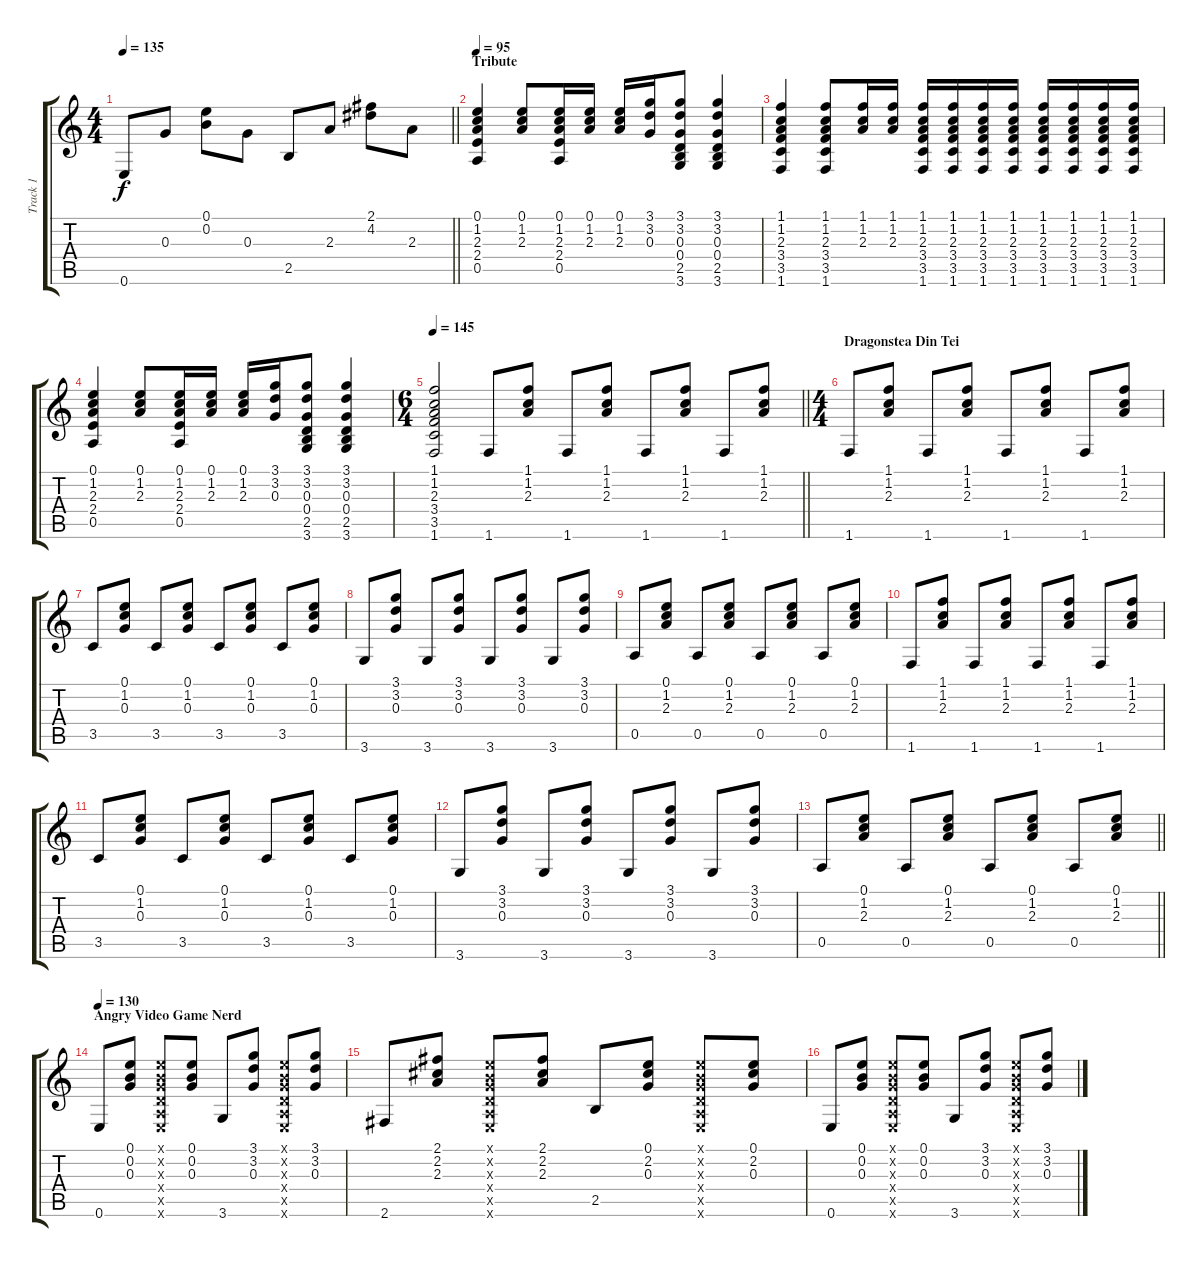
\track ("Track 1" "Track 1") {instrument acousticguitarsteel}
\staff {score tabs}
\tuning (E4 B3 G3 D3 A2 E2) {hide}
\ts (4 4)
\tempo 135
\clef g2
\barLineRight lightlight
\ks c
0.6.8{dy f} 0.3.8 (0.1 0.2).8 0.3.8 2.5.8 2.3.8 (2.1 4.2).8 2.3.8 |
\section ("" "Tribute")
\tempo 95
(0.1 1.2 2.3 2.4 0.5).4 (0.1 1.2 2.3).8 (0.1 1.2 2.3 2.4 0.5).16 (0.1 1.2 2.3).16 (0.1 1.2 2.3).16 (3.1 3.2 0.3).16 (3.1 3.2 0.3 0.4 2.5 3.6).8 (3.1 3.2 0.3 0.4 2.5 3.6).4 |
(1.1 1.2 2.3 3.4 3.5 1.6).4 (1.1 1.2 2.3 3.4 3.5 1.6).8 (1.1 1.2 2.3).16 (1.1 1.2 2.3).16 (1.1 1.2 2.3 3.4 3.5 1.6).16 (1.1 1.2 2.3 3.4 3.5 1.6).16 (1.1 1.2 2.3 3.4 3.5 1.6).16 (1.1 1.2 2.3 3.4 3.5 1.6).16 (1.1 1.2 2.3 3.4 3.5 1.6).16 (1.1 1.2 2.3 3.4 3.5 1.6).16 (1.1 1.2 2.3 3.4 3.5 1.6).16 (1.1 1.2 2.3 3.4 3.5 1.6).16 |
(0.1 1.2 2.3 2.4 0.5).4 (0.1 1.2 2.3).8 (0.1 1.2 2.3 2.4 0.5).16 (0.1 1.2 2.3).16 (0.1 1.2 2.3).16 (3.1 3.2 0.3).16 (3.1 3.2 0.3 0.4 2.5 3.6).8 (3.1 3.2 0.3 0.4 2.5 3.6).4 |
\ts (6 4)
\tempo 145
\barLineRight lightlight
(1.1 1.2 2.3 3.4 3.5 1.6).2 1.6.8 (1.1 1.2 2.3).8 1.6.8 (1.1 1.2 2.3).8 1.6.8 (1.1 1.2 2.3).8 1.6.8 (1.1 1.2 2.3).8 |
\ts (4 4)
\section ("" "Dragonstea Din Tei")
1.6.8 (1.1 1.2 2.3).8 1.6.8 (1.1 1.2 2.3).8 1.6.8 (1.1 1.2 2.3).8 1.6.8 (1.1 1.2 2.3).8 |
3.5.8 (0.1 1.2 0.3).8 3.5.8 (0.1 1.2 0.3).8 3.5.8 (0.1 1.2 0.3).8 3.5.8 (0.1 1.2 0.3).8 |
3.6.8 (3.1 3.2 0.3).8 3.6.8 (3.1 3.2 0.3).8 3.6.8 (3.1 3.2 0.3).8 3.6.8 (3.1 3.2 0.3).8 |
0.5.8 (0.1 1.2 2.3).8 0.5.8 (0.1 1.2 2.3).8 0.5.8 (0.1 1.2 2.3).8 0.5.8 (0.1 1.2 2.3).8 |
1.6.8 (1.1 1.2 2.3).8 1.6.8 (1.1 1.2 2.3).8 1.6.8 (1.1 1.2 2.3).8 1.6.8 (1.1 1.2 2.3).8 |
3.5.8 (0.1 1.2 0.3).8 3.5.8 (0.1 1.2 0.3).8 3.5.8 (0.1 1.2 0.3).8 3.5.8 (0.1 1.2 0.3).8 |
3.6.8 (3.1 3.2 0.3).8 3.6.8 (3.1 3.2 0.3).8 3.6.8 (3.1 3.2 0.3).8 3.6.8 (3.1 3.2 0.3).8 |
\barLineRight lightlight
0.5.8 (0.1 1.2 2.3).8 0.5.8 (0.1 1.2 2.3).8 0.5.8 (0.1 1.2 2.3).8 0.5.8 (0.1 1.2 2.3).8 |
\section ("" "Angry Video Game Nerd")
\tempo 130
0.6.8 (0.1 0.2 0.3).8 (0.1{x} 0.2{x} 0.3{x} 0.4{x} 0.5{x} 0.6{x}).8 (0.1 0.2 0.3).8 3.6.8 (3.1 3.2 0.3).8 (0.1{x} 0.2{x} 0.3{x} 0.4{x} 0.5{x} 0.6{x}).8 (3.1 3.2 0.3).8 |
2.6.8 (2.1 2.2 2.3).8 (0.1{x} 0.2{x} 0.3{x} 0.4{x} 0.5{x} 0.6{x}).8 (2.1 2.2 2.3).8 2.5.8 (0.1 2.2 0.3).8 (0.1{x} 0.2{x} 0.3{x} 0.4{x} 0.5{x} 0.6{x}).8 (0.1 2.2 0.3).8 |
0.6.8 (0.1 0.2 0.3).8 (0.1{x} 0.2{x} 0.3{x} 0.4{x} 0.5{x} 0.6{x}).8 (0.1 0.2 0.3).8 3.6.8 (3.1 3.2 0.3).8 (0.1{x} 0.2{x} 0.3{x} 0.4{x} 0.5{x} 0.6{x}).8 (3.1 3.2 0.3).8
